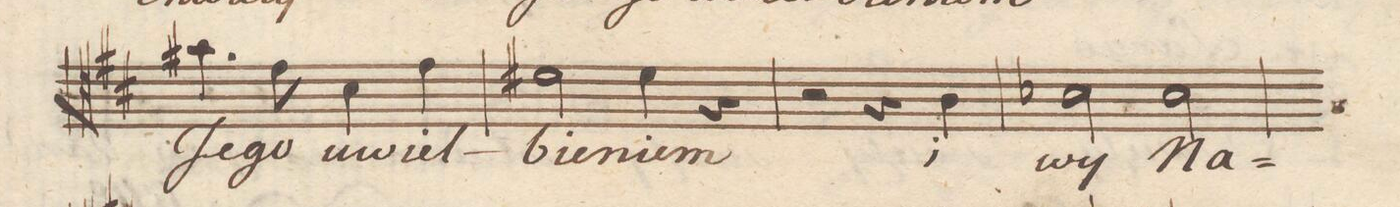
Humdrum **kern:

**kern	**text	**dynam
*I"Tenore.	*	*
*clefC4	*	*
*k[f#c#]	*	*
*met(c|)	*	*
*M2/2	*	*
4.g#X\	Je-	.
8e\	-go	.
4B\	u-	.
4e\	-wiel-	.
=26	=26	=26
2d#X\	-bie-	.
4d#\	-niem	.
4r	.	.
=27	=27	=27
2r	.	.
4r	.	.
4A\	i	.
=28	=28	=28
2B-X\	wy	.
2B-\	Na-	.
=29	=29	=29
*-	*-	*-
